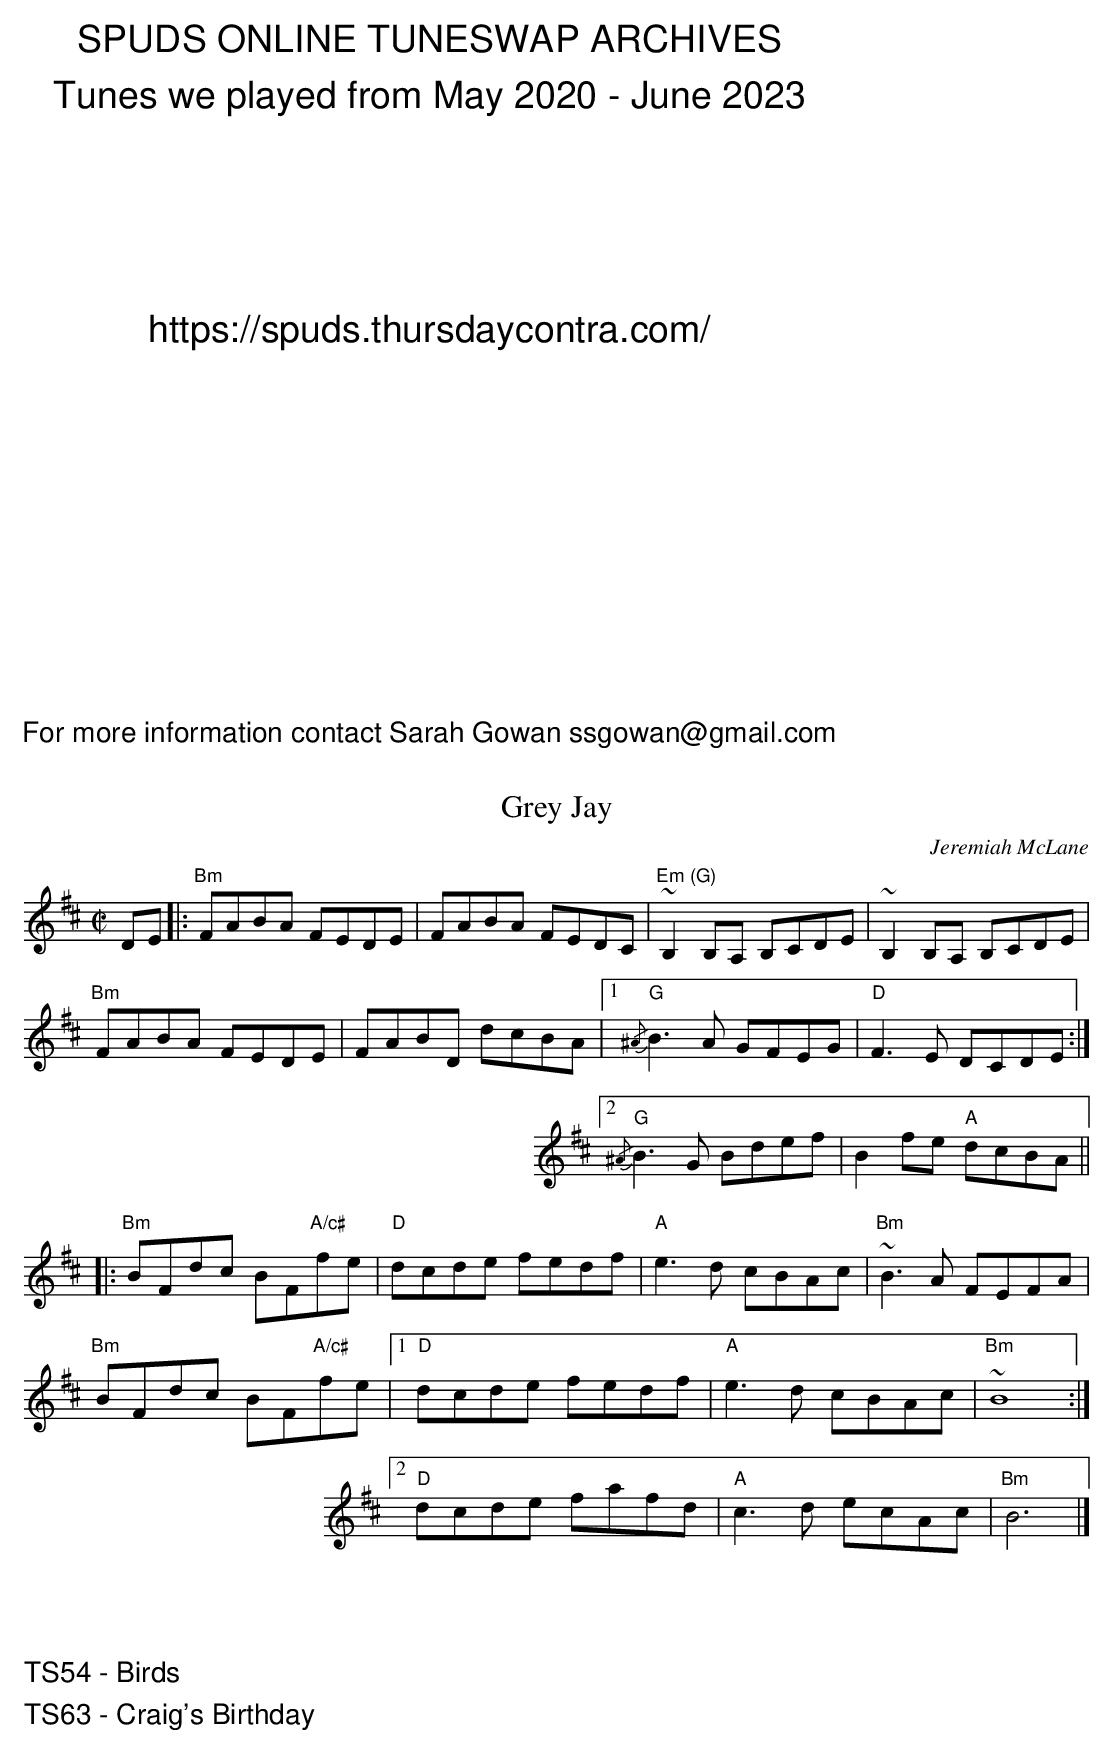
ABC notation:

X:1
T:Grey Jay
C:Jeremiah McLane
M:C|
L:1/8
K:Bm
DE |: "Bm"FABA FEDE | FABA FEDC | "Em (G)"~B,2B,A, B,CDE | ~B,2B,A, B,CDE |
"Bm"FABA FEDE | FABD dcBA |[1 "G"{/^A}B3A GFEG | "D"F3E DCDE :|
[2 "G"{/^A}B3G Bdef | B2fe "A"dcBA ||
|: "Bm"BFdc BF"A/c#"fe | "D"dcde fedf | "A"e3d cBAc | "Bm"~B3A FEFA |
"Bm"BFdc BF"A/c#"fe | [1 "D"dcde fedf | "A"e3d cBAc | "Bm"~B8 :|
[2 "D"dcde fafd | "A"c3d ecAc | "Bm"B6 |]
